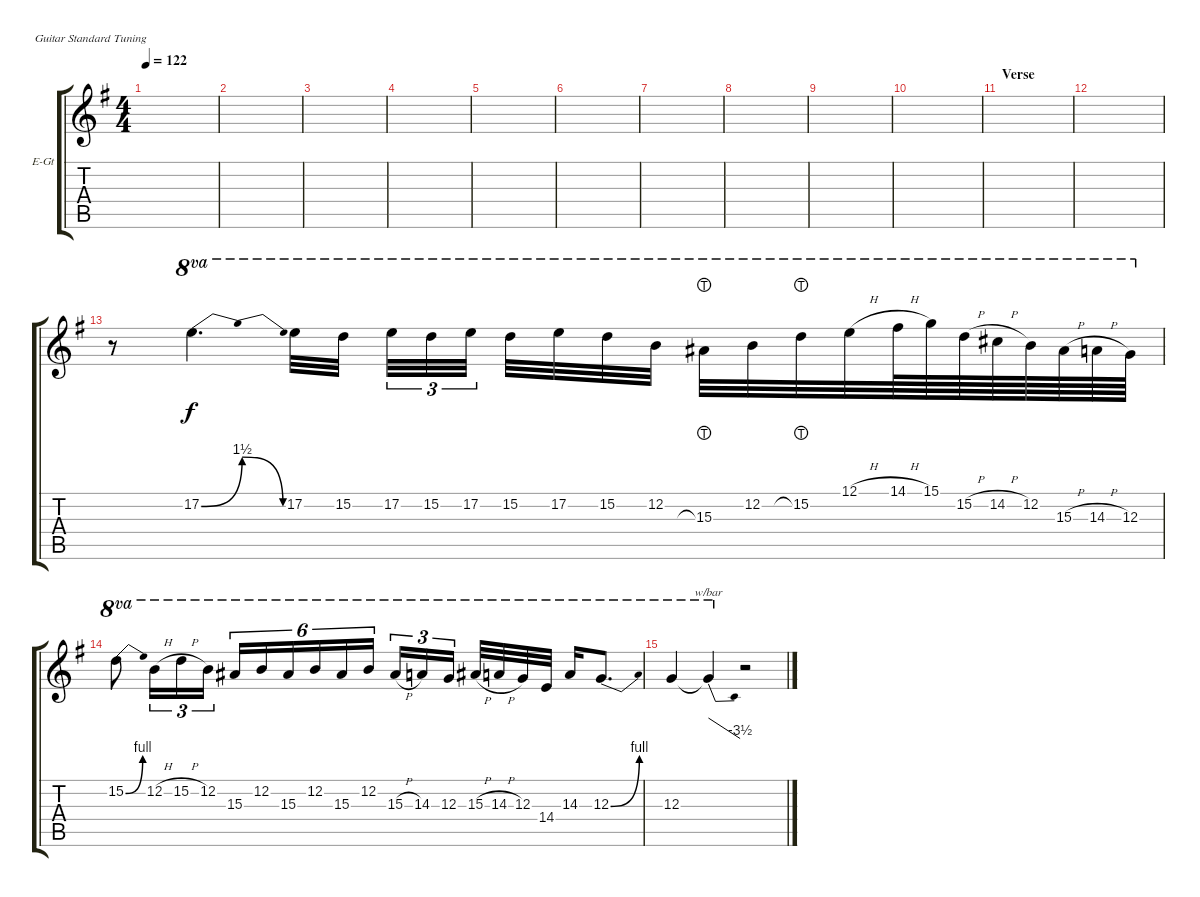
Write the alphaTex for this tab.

\defaultSystemsLayout 4
\bracketExtendMode groupsimilarinstruments
\firstSystemTrackNameOrientation horizontal
\otherSystemsTrackNameOrientation horizontal
\track ("FILL ONE" "E-Gt") {solo instrument distortionguitar}
\staff {score tabs}
\tuning (E4 B3 G3 D3 A2 E2)
\ts (4 4)
\tempo 122
\clef g2
\ks g
|
|
|
|
|
|
|
|
|
|
\section ("" "Verse")
|
|
r.8 17.2{be (bendrelease 0 0 11.4 6 20.4 6 59.4 0)}.4{d ot 8va} 17.2.32{ot 8va} 15.2.32{ot 8va} 17.2.32{tu (3 2) ot 8va} 15.2.32{tu (3 2) ot 8va} 17.2.32{tu (3 2) ot 8va} 15.2.32{ot 8va} 17.2.32{ot 8va} 15.2.32{ot 8va} 12.2.32{ot 8va} 15.3{lht}.32{ot 8va} 12.2.32{ot 8va} 15.2{lht}.32{ot 8va} 12.1{h}.32{ot 8va} 14.1{h}.64{ot 8va} 15.1.64{ot 8va} 15.2{h}.64{ot 8va} 14.2{h}.64{ot 8va} 12.2.64{ot 8va} 15.3{h}.64{ot 8va} 14.3{h}.64{ot 8va} 12.3.64{ot 8va} |
15.2{be (bend 0 0 15 4)}.8{ot 8va} 12.2{h}.16{tu (3 2) ot 8va} 15.2{h}.16{tu (3 2) ot 8va} 12.2.16{tu (3 2) ot 8va} 15.3.16{tu (6 4) ot 8va} 12.2.16{tu (6 4) ot 8va} 15.3.16{tu (6 4) ot 8va} 12.2.16{tu (6 4) ot 8va} 15.3.16{tu (6 4) ot 8va} 12.2.16{tu (6 4) ot 8va} 15.3{h}.16{tu (3 2) ot 8va} 14.3.16{tu (3 2) ot 8va} 12.3.16{tu (3 2) ot 8va} 15.3{h}.32{ot 8va} 14.3{h}.32{ot 8va} 12.3.32{ot 8va} 14.4.32{ot 8va} 14.3.16{ot 8va} 12.3{be (bend 0 0 15 4)}.8{d ot 8va} |
12.3.4{ot 8va} 12.3{t}.4{tbe (dive default 0 0 41.4 -14) ot 8va} r.2
